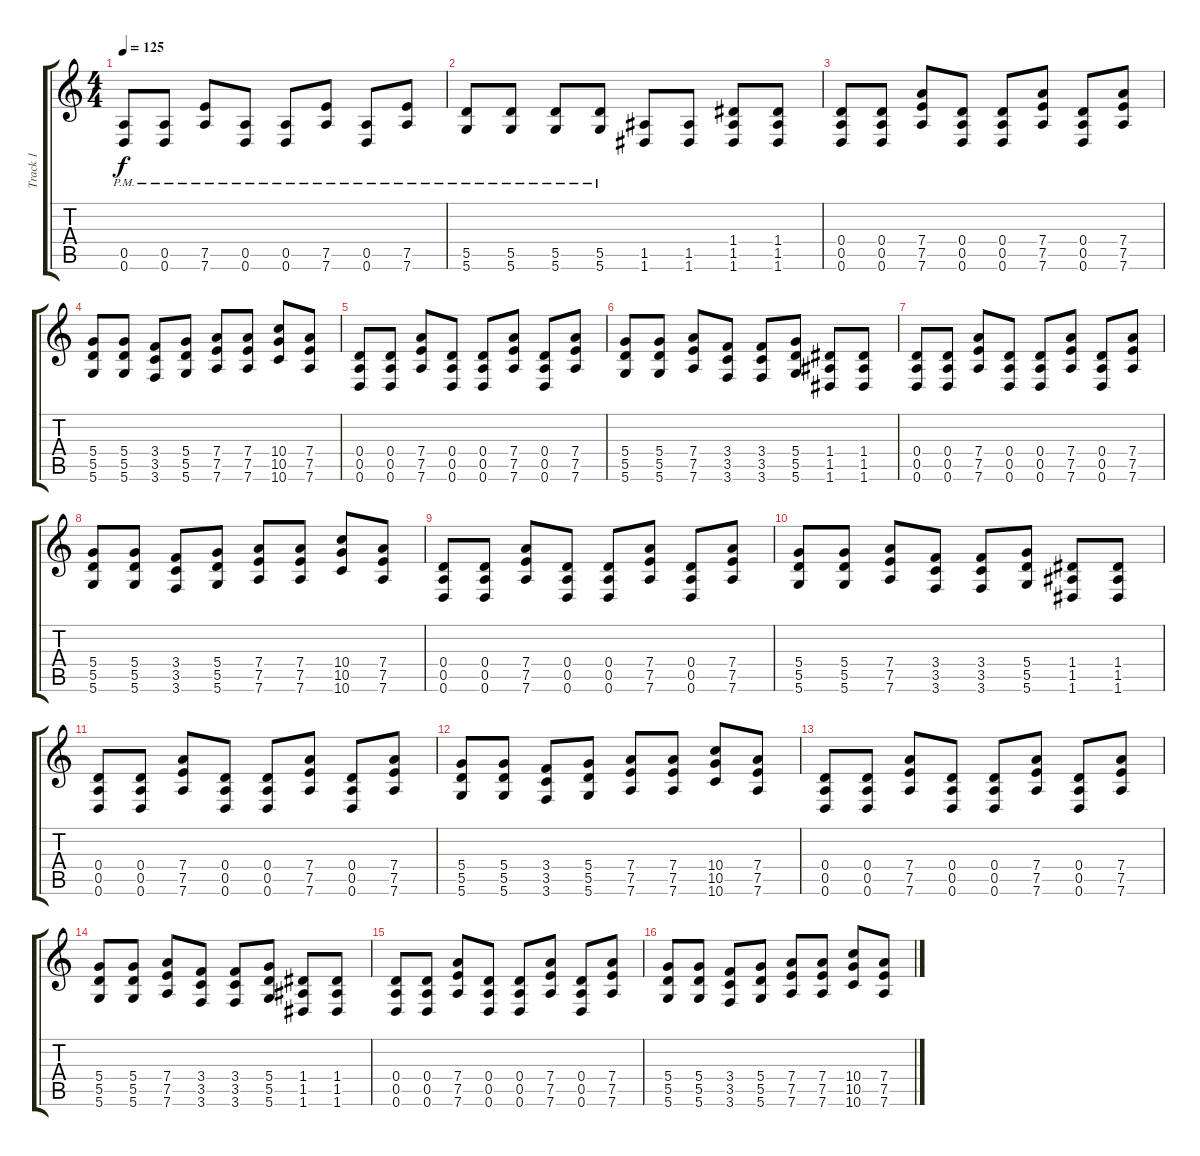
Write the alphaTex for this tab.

\track ("Track 1" "Track 1") {instrument overdrivenguitar}
\staff {score tabs}
\tuning (E4 B3 G3 D3 A2 D2) {hide}
\ts (4 4)
\tempo 125
\clef g2
\ks c
(0.5{pm} 0.6{pm}).8{dy f} (0.5{pm} 0.6{pm}).8 (7.5{pm} 7.6{pm}).8 (0.5{pm} 0.6{pm}).8 (0.5{pm} 0.6{pm}).8 (7.5{pm} 7.6{pm}).8 (0.5{pm} 0.6{pm}).8 (7.5{pm} 7.6{pm}).8 |
(5.5{pm} 5.6{pm}).8 (5.5{pm} 5.6{pm}).8 (5.5{pm} 5.6{pm}).8 (5.5{pm} 5.6{pm}).8 (1.5 1.6).8 (1.5 1.6).8 (1.4 1.5 1.6).8 (1.4 1.5 1.6).8 |
(0.4 0.5 0.6).8 (0.4 0.5 0.6).8 (7.4 7.5 7.6).8 (0.4 0.5 0.6).8 (0.4 0.5 0.6).8 (7.4 7.5 7.6).8 (0.4 0.5 0.6).8 (7.4 7.5 7.6).8 |
(5.4 5.5 5.6).8 (5.4 5.5 5.6).8 (3.4 3.5 3.6).8 (5.4 5.5 5.6).8 (7.4 7.5 7.6).8 (7.4 7.5 7.6).8 (10.4 10.5 10.6).8 (7.4 7.5 7.6).8 |
(0.4 0.5 0.6).8 (0.4 0.5 0.6).8 (7.4 7.5 7.6).8 (0.4 0.5 0.6).8 (0.4 0.5 0.6).8 (7.4 7.5 7.6).8 (0.4 0.5 0.6).8 (7.4 7.5 7.6).8 |
(5.4 5.5 5.6).8 (5.4 5.5 5.6).8 (7.4 7.5 7.6).8 (3.4 3.5 3.6).8 (3.4 3.5 3.6).8 (5.4 5.5 5.6).8 (1.4 1.5 1.6).8 (1.4 1.5 1.6).8 |
(0.4 0.5 0.6).8 (0.4 0.5 0.6).8 (7.4 7.5 7.6).8 (0.4 0.5 0.6).8 (0.4 0.5 0.6).8 (7.4 7.5 7.6).8 (0.4 0.5 0.6).8 (7.4 7.5 7.6).8 |
(5.4 5.5 5.6).8 (5.4 5.5 5.6).8 (3.4 3.5 3.6).8 (5.4 5.5 5.6).8 (7.4 7.5 7.6).8 (7.4 7.5 7.6).8 (10.4 10.5 10.6).8 (7.4 7.5 7.6).8 |
(0.4 0.5 0.6).8 (0.4 0.5 0.6).8 (7.4 7.5 7.6).8 (0.4 0.5 0.6).8 (0.4 0.5 0.6).8 (7.4 7.5 7.6).8 (0.4 0.5 0.6).8 (7.4 7.5 7.6).8 |
(5.4 5.5 5.6).8 (5.4 5.5 5.6).8 (7.4 7.5 7.6).8 (3.4 3.5 3.6).8 (3.4 3.5 3.6).8 (5.4 5.5 5.6).8 (1.4 1.5 1.6).8 (1.4 1.5 1.6).8 |
(0.4 0.5 0.6).8 (0.4 0.5 0.6).8 (7.4 7.5 7.6).8 (0.4 0.5 0.6).8 (0.4 0.5 0.6).8 (7.4 7.5 7.6).8 (0.4 0.5 0.6).8 (7.4 7.5 7.6).8 |
(5.4 5.5 5.6).8 (5.4 5.5 5.6).8 (3.4 3.5 3.6).8 (5.4 5.5 5.6).8 (7.4 7.5 7.6).8 (7.4 7.5 7.6).8 (10.4 10.5 10.6).8 (7.4 7.5 7.6).8 |
(0.4 0.5 0.6).8 (0.4 0.5 0.6).8 (7.4 7.5 7.6).8 (0.4 0.5 0.6).8 (0.4 0.5 0.6).8 (7.4 7.5 7.6).8 (0.4 0.5 0.6).8 (7.4 7.5 7.6).8 |
(5.4 5.5 5.6).8 (5.4 5.5 5.6).8 (7.4 7.5 7.6).8 (3.4 3.5 3.6).8 (3.4 3.5 3.6).8 (5.4 5.5 5.6).8 (1.4 1.5 1.6).8 (1.4 1.5 1.6).8 |
(0.4 0.5 0.6).8 (0.4 0.5 0.6).8 (7.4 7.5 7.6).8 (0.4 0.5 0.6).8 (0.4 0.5 0.6).8 (7.4 7.5 7.6).8 (0.4 0.5 0.6).8 (7.4 7.5 7.6).8 |
(5.4 5.5 5.6).8 (5.4 5.5 5.6).8 (3.4 3.5 3.6).8 (5.4 5.5 5.6).8 (7.4 7.5 7.6).8 (7.4 7.5 7.6).8 (10.4 10.5 10.6).8 (7.4 7.5 7.6).8
